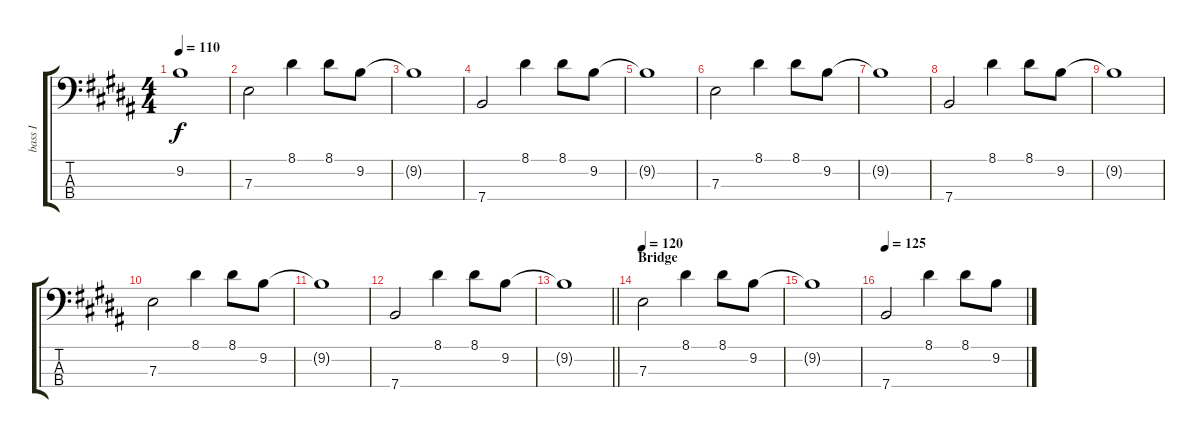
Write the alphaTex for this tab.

\track ("bass I" "bass I") {instrument electricbasspick}
\staff {score tabs}
\tuning (G2 D2 A1 E1) {hide}
\ts (4 4)
\tempo 110
\clef f4
\ks b
9.2{t}.1{dy f} |
7.3.2 8.1.4 8.1.8 9.2.8 |
9.2{t}.1 |
7.4.2 8.1.4 8.1.8 9.2.8 |
9.2{t}.1 |
7.3.2 8.1.4 8.1.8 9.2.8 |
9.2{t}.1 |
7.4.2 8.1.4 8.1.8 9.2.8 |
9.2{t}.1 |
7.3.2 8.1.4 8.1.8 9.2.8 |
9.2{t}.1 |
7.4.2 8.1.4 8.1.8 9.2.8 |
\barLineRight lightlight
9.2{t}.1 |
\section ("" "Bridge")
\tempo 120
7.3.2 8.1.4 8.1.8 9.2.8 |
9.2{t}.1 |
\tempo 125
7.4.2 8.1.4 8.1.8 9.2.8
